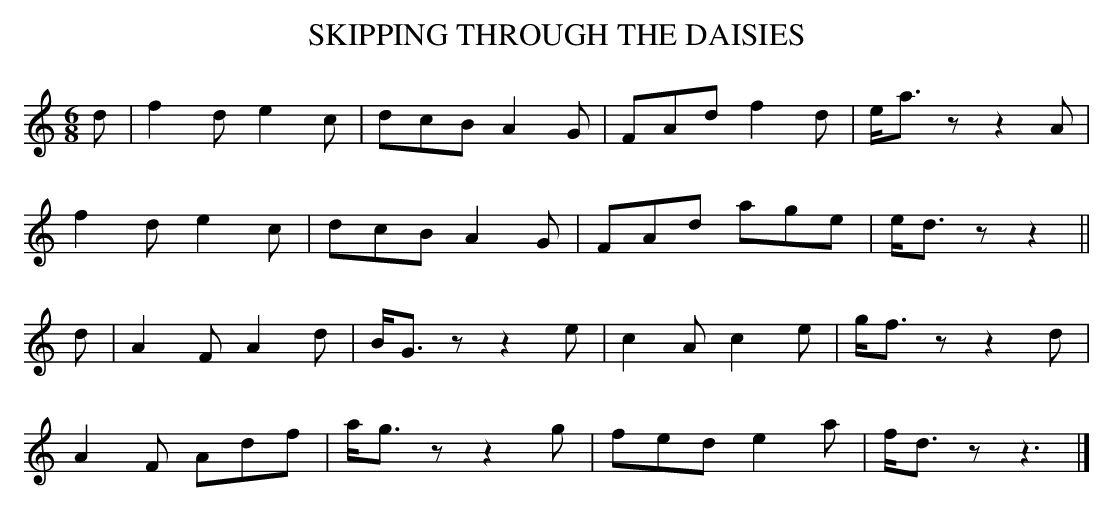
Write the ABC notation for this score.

X:1
T:SKIPPING THROUGH THE DAISIES
Y:"playfully"
M:6/8
L:1/8
K:Ddor
d|f2d e2c|dcB A2G|FAd f2d|e<az z2A|
f2d e2c|dcB A2G|FAd age|e<dz z2||
d|A2F A2d|B<Gz z2e|c2A c2e|g<fz z2d|
A2F Adf|a<gz z2g|fed e2a|f<dz z3|]
